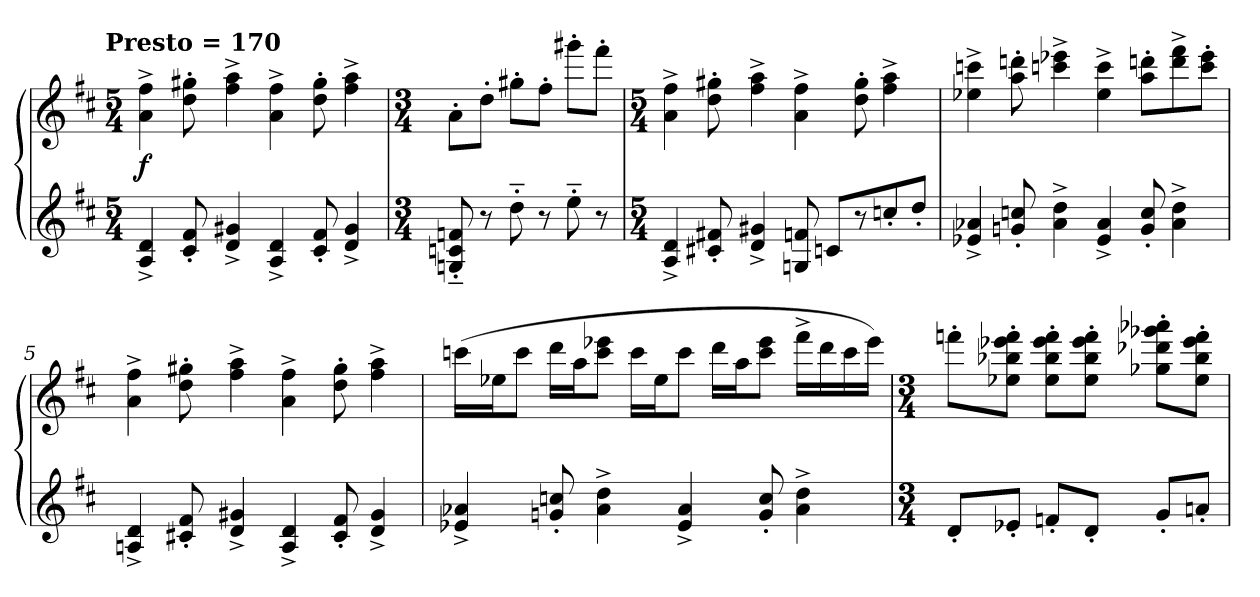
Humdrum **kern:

**kern	**kern	**dynam
*part1	*part1	*part1
*staff2	*staff1	*staff1/2
*clefG2	*clefG2	*
*k[f#c#]	*k[f#c#]	*
!!LO:TX:omd:t=Presto  = 170
*M5/4	*M5/4	*
*MM170	*MM170	*
=1	=1	=1
!	!	!LO:DY:b
4A^/ 4d^/	4a^\ 4ff#^\	f
8c#'/ 8f#'/	8dd'\ 8gg#X'\	.
4d^/ 4g#X^/	4ff#^\ 4aa^\	.
4A^/ 4d^/	4a^\ 4ff#^\	.
8c#'/ 8f#'/	8dd'\ 8gg#'\	.
4d^/ 4g#^/	4ff#^\ 4aa^\	.
=2	=2	=2
*M3/4	*M3/4	*
8Gn'~/ 8cn'~/ 8fn'~/	8a'\L	.
8r	8dd'\J	.
8dd'~\	8gg#X'\L	.
8r	8ff#'\J	.
8ee'~\	8ggg#X'\L	.
8r	8fff#'\J	.
=3	=3	=3
*M5/4	*M5/4	*
4A^/ 4d^/	4a^\ 4ff#^\	.
8c#X'/ 8f#X'/	8dd'\ 8gg#X'\	.
4d^/ 4g#X^/	4ff#^\ 4aa^\	.
8Gn/ 8fn/	4a^\ 4ff#^\	.
8cn/L	.	.
8r	8dd'\ 8gg#'\	.
8ccn'/	4ff#^\ 4aa^\	.
8dd'/J	.	.
!!LO:LB:g=z
=4	=4	=4
4e-X^/ 4a-X^/	4ee-X^\ 4cccn^\	.
8gn'/ 8ccn'/	8aa'\ 8dddn'\	.
4a-^\ 4dd^\	4cccn^\ 4eee-X^\	.
4e-^/ 4a-^/	4ee-^\ 4ccc^\	.
8g'/ 8cc'/	8aa'\ 8dddn'\L	.
4a-^\ 4dd^\	8ddd^\ 8fff#^\	.
.	8ccc'\ 8eee-'\J	.
=5	=5	=5
4An^/ 4d^/	4a^\ 4ff#^\	.
8c#X'/ 8f#'/	8dd'\ 8gg#X'\	.
4d^/ 4g#X^/	4ff#^\ 4aa^\	.
4A^/ 4d^/	4a^\ 4ff#^\	.
8c#'/ 8f#'/	8dd'\ 8gg#'\	.
4d^/ 4g#^/	4ff#^\ 4aa^\	.
!!LO:LB:g=z
=6	=6	=6
4e-X^/ 4a-X^/	(>16cccn\LL	.
.	16ee-X\J	.
.	8ccc\J	.
8gn'/ 8ccn'/	16ddd\LL	.
.	16aa\J	.
4a-^\ 4dd^\	8ccc\ 8eee-X\J	.
.	16ccc\LL	.
.	16ee-\J	.
4e-^/ 4a-^/	8ccc\J	.
.	16ddd\LL	.
.	16aa\J	.
8g'/ 8cc'/	8ccc\ 8eee-\J	.
4a-^\ 4dd^\	16fff#^\LL	.
.	16ddd\	.
.	16ccc\	.
.	16eee-\JJ)	.
=7	=7	=7
*M3/4	*M3/4	*
8d'/L	8fffn'\L	.
8e-X'/J	8ee-X'\ 8bb-X'\ 8eee-X'\ 8fff'\J	.
8fn'/L	8ee-'\ 8bb-'\ 8eee-'\ 8fff'\L	.
8d'/J	8ee-'\ 8bb-'\ 8eee-'\ 8fff'\J	.
8g'/L	8gg-X'\ 8ddd-X'\ 8ggg-X'\ 8aaa-X'\L	.
8an'/J	8ee-'\ 8bb-'\ 8eee-'\ 8fff'\J	.
=	=	=
*-	*-	*-
